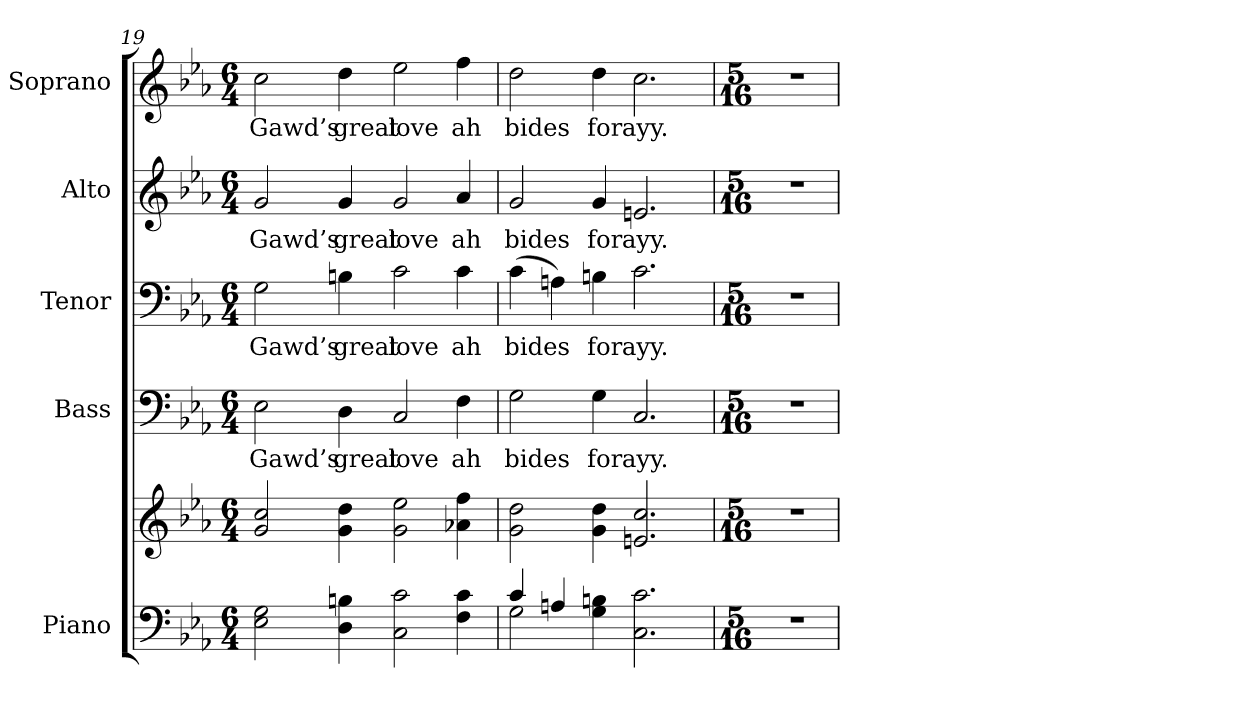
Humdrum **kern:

**kern	**kern	**kern	**text	**kern	**text	**kern	**text	**kern	**text
*part5	*part5	*part4	*part4	*part3	*part3	*part2	*part2	*part1	*part1
*staff6	*staff5	*staff4	*staff4	*staff3	*staff3	*staff2	*staff2	*staff1	*staff1
*I"Piano	*	*I"Bass	*	*I"Tenor	*	*I"Alto	*	*I"Soprano	*
*I'Pno.	*	*I'B.	*	*I'T.	*	*I'A.	*	*I'S.	*
!!LO:PB:g=z
*clefF4	*clefG2	*clefF4	*	*clefF4	*	*clefG2	*	*clefG2	*
*k[b-e-a-]	*k[b-e-a-]	*k[b-e-a-]	*	*k[b-e-a-]	*	*k[b-e-a-]	*	*k[b-e-a-]	*
*E-:	*E-:	*E-:	*	*E-:	*	*E-:	*	*E-:	*
*M6/4	*M6/4	*M6/4	*	*M6/4	*	*M6/4	*	*M6/4	*
=19	=19	=19	=19	=19	=19	=19	=19	=19	=19
!	!	!	!LO:LY:b:color=#000000	!	!	!	!	!	!
!	!	!	!	!	!LO:LY:b:color=#000000	!	!	!	!
!	!	!	!	!	!	!	!LO:LY:b:color=#000000	!	!
!	!	!	!	!	!	!	!	!	!LO:LY:b:color=#000000
2E-i\ 2Gi	2gi/ 2cci	2E-i\	Gawd’s	2Gi\	Gawd’s	2gi/	Gawd’s	2cci\	Gawd’s
!	!	!	!LO:LY:b:color=#000000	!	!	!	!	!	!
!	!	!	!	!	!LO:LY:b:color=#000000	!	!	!	!
!	!	!	!	!	!	!	!LO:LY:b:color=#000000	!	!
!	!	!	!	!	!	!	!	!	!LO:LY:b:color=#000000
4Di\ 4Bni	4gi\ 4ddi	4Di\	great	4Bni\	great	4gi/	great	4ddi\	great
!	!	!	!LO:LY:b:color=#000000	!	!	!	!	!	!
!	!	!	!	!	!LO:LY:b:color=#000000	!	!	!	!
!	!	!	!	!	!	!	!LO:LY:b:color=#000000	!	!
!	!	!	!	!	!	!	!	!	!LO:LY:b:color=#000000
2Ci\ 2ci	2gi\ 2ee-i	2Ci/	love	2ci\	love	2gi/	love	2ee-i\	love
!	!	!	!LO:LY:b:color=#000000	!	!	!	!	!	!
!	!	!	!	!	!LO:LY:b:color=#000000	!	!	!	!
!	!	!	!	!	!	!	!LO:LY:b:color=#000000	!	!
!	!	!	!	!	!	!	!	!	!LO:LY:b:color=#000000
4Fi\ 4ci	4a-Xi\ 4ffi	4Fi\	ah	4ci\	ah	4a-i/	ah	4ffi\	ah
=20	=20	=20	=20	=20	=20	=20	=20	=20	=20
*^	*	*	*	*	*	*	*	*	*
!	!	!	!	!LO:LY:b:color=#000000	!	!	!	!	!	!
!	!	!	!	!	!	!LO:LY:b:color=#000000	!	!	!	!
!	!	!	!	!	!	!	!	!LO:LY:b:color=#000000	!	!
!	!	!	!	!	!	!	!	!	!	!LO:LY:b:color=#000000
4ci/	2Gi\	2gi\ 2ddi	2Gi\	bides	(4ci\	bides	2gi/	bides	2ddi\	bides
4Ani/	.	.	.	.	4Ani\)	.	.	.	.	.
!	!	!	!	!LO:LY:b:color=#000000	!	!	!	!	!	!
!	!	!	!	!	!	!LO:LY:b:color=#000000	!	!	!	!
!	!	!	!	!	!	!	!	!LO:LY:b:color=#000000	!	!
!	!	!	!	!	!	!	!	!	!	!LO:LY:b:color=#000000
4Gi\ 4Bni	4ryy	4gi\ 4ddi	4Gi\	for	4Bni\	for	4gi/	for	4ddi\	for
!	!	!	!	!LO:LY:b:color=#000000	!	!	!	!	!	!
!	!	!	!	!	!	!LO:LY:b:color=#000000	!	!	!	!
!	!	!	!	!	!	!	!	!LO:LY:b:color=#000000	!	!
!	!	!	!	!	!	!	!	!	!	!LO:LY:b:color=#000000
2.Ci\ 2.ci	2.ryy	2.eni/ 2.cci	2.Ci/	ayy.	2.ci\	ayy.	2.eni/	ayy.	2.cci\	ayy.
*v	*v	*	*	*	*	*	*	*	*	*
!!LO:PB:g=z
=21	=21	=21	=21	=21	=21	=21	=21	=21	=21
*M5/16	*M5/16	*M5/16	*	*M5/16	*	*M5/16	*	*M5/16	*
*^	*	*	*	*	*	*	*	*	*
!LO:N:vis=1	!	!LO:N:vis=1	!LO:N:vis=1	!	!LO:N:vis=1	!	!LO:N:vis=1	!	!LO:N:vis=1	!
*v	*v	*	*	*	*	*	*	*	*	*
16%5r	16%5r	16%5r	.	16%5r	.	16%5r	.	16%5r	.
=	=	=	=	=	=	=	=	=	=
*-	*-	*-	*-	*-	*-	*-	*-	*-	*-
